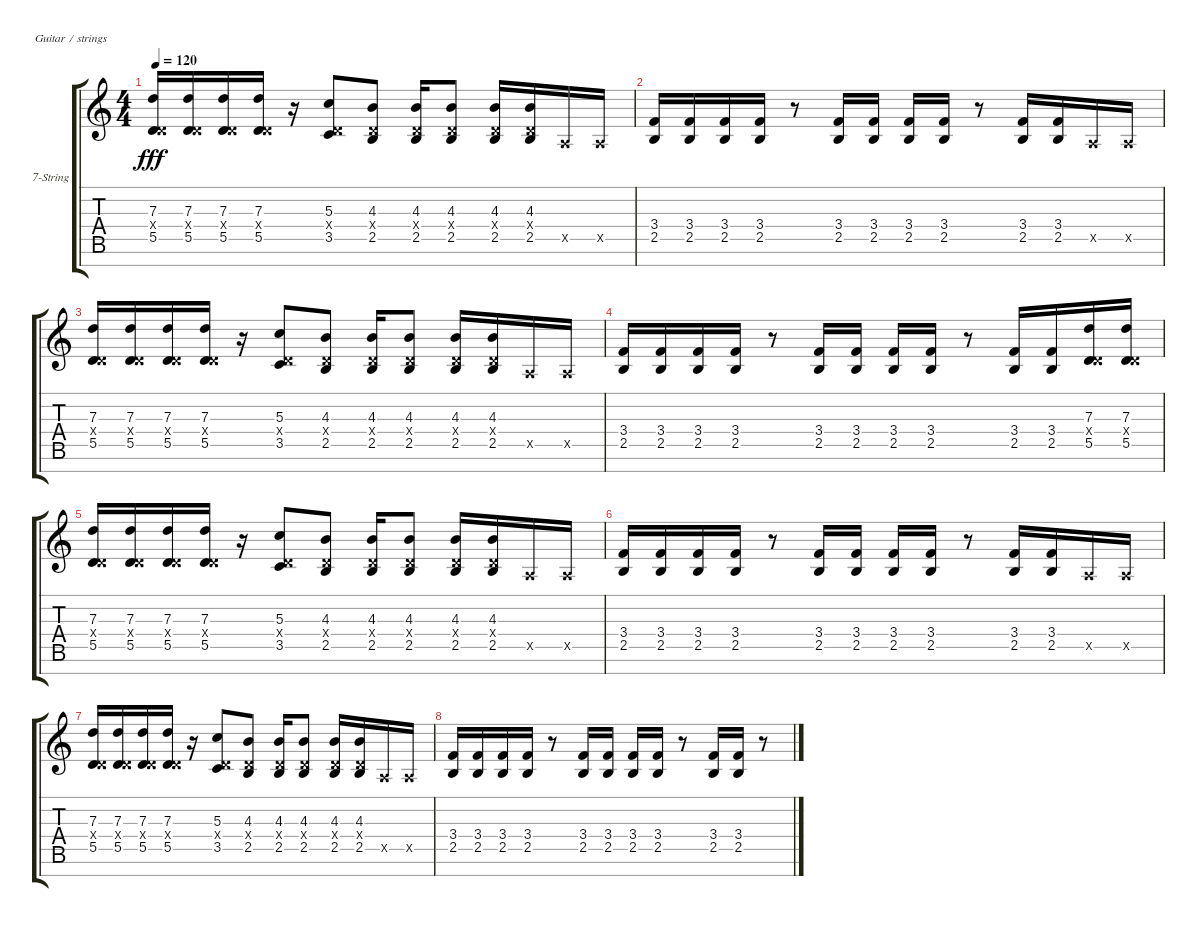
\bracketExtendMode groupsimilarinstruments
\firstSystemTrackNameOrientation horizontal
\otherSystemsTrackNameOrientation horizontal
\track ("Lead Guitar" "7-String") {instrument distortionguitar}
\staff {score tabs}
\tuning (E4 B3 G3 D3 A2 E2 B1)
\ts (4 4)
\tempo 120
\clef g2
\scale
0.46564
\ks c
(5.5 0.4{x} 7.3).16{dy fff} (5.5 0.4{x} 7.3).16 (5.5 0.4{x} 7.3).16 (5.5 0.4{x} 7.3).16 r.16 (3.5 0.4{x} 5.3).8 (2.5 0.4{x} 4.3).8 (2.5 0.4{x} 4.3).16 (2.5 0.4{x} 4.3).8 (2.5 0.4{x} 4.3).16 (2.5 0.4{x} 4.3).16 0.5{x}.16 0.5{x}.16 |
\scale
0.534059 (3.4 2.5).16 (3.4 2.5).16 (3.4 2.5).16 (3.4 2.5).16 r.8 (3.4 2.5).16 (3.4 2.5).16 (3.4 2.5).16 (3.4 2.5).16 r.8 (3.4 2.5).16 (3.4 2.5).16 0.5{x}.16 0.5{x}.16 |
\scale
0.473973 (5.5 0.4{x} 7.3).16 (5.5 0.4{x} 7.3).16 (5.5 0.4{x} 7.3).16 (5.5 0.4{x} 7.3).16 r.16 (3.5 0.4{x} 5.3).8 (2.5 0.4{x} 4.3).8 (2.5 0.4{x} 4.3).16 (2.5 0.4{x} 4.3).8 (2.5 0.4{x} 4.3).16 (2.5 0.4{x} 4.3).16 0.5{x}.16 0.5{x}.16 |
\scale
0.525915 (3.4 2.5).16 (3.4 2.5).16 (3.4 2.5).16 (3.4 2.5).16 r.8 (3.4 2.5).16 (3.4 2.5).16 (3.4 2.5).16 (3.4 2.5).16 r.8 (3.4 2.5).16 (3.4 2.5).16 (5.5 7.3 0.4{x}).16 (5.5 7.3 0.4{x}).16 |
\scale
0.48278 (5.5 0.4{x} 7.3).16 (5.5 0.4{x} 7.3).16 (5.5 0.4{x} 7.3).16 (5.5 0.4{x} 7.3).16 r.16 (3.5 0.4{x} 5.3).8 (2.5 0.4{x} 4.3).8 (2.5 0.4{x} 4.3).16 (2.5 0.4{x} 4.3).8 (2.5 0.4{x} 4.3).16 (2.5 0.4{x} 4.3).16 0.5{x}.16 0.5{x}.16 |
\scale
0.516969 (3.4 2.5).16 (3.4 2.5).16 (3.4 2.5).16 (3.4 2.5).16 r.8 (3.4 2.5).16 (3.4 2.5).16 (3.4 2.5).16 (3.4 2.5).16 r.8 (3.4 2.5).16 (3.4 2.5).16 0.5{x}.16 0.5{x}.16 |
\scale
0.488295 (5.5 0.4{x} 7.3).16 (5.5 0.4{x} 7.3).16 (5.5 0.4{x} 7.3).16 (5.5 0.4{x} 7.3).16 r.16 (3.5 0.4{x} 5.3).8 (2.5 0.4{x} 4.3).8 (2.5 0.4{x} 4.3).16 (2.5 0.4{x} 4.3).8 (2.5 0.4{x} 4.3).16 (2.5 0.4{x} 4.3).16 0.5{x}.16 0.5{x}.16 |
\scale
0.511826 (3.4 2.5).16 (3.4 2.5).16 (3.4 2.5).16 (3.4 2.5).16 r.8 (3.4 2.5).16 (3.4 2.5).16 (3.4 2.5).16 (3.4 2.5).16 r.8 (3.4 2.5).16 (3.4 2.5).16 r.8
